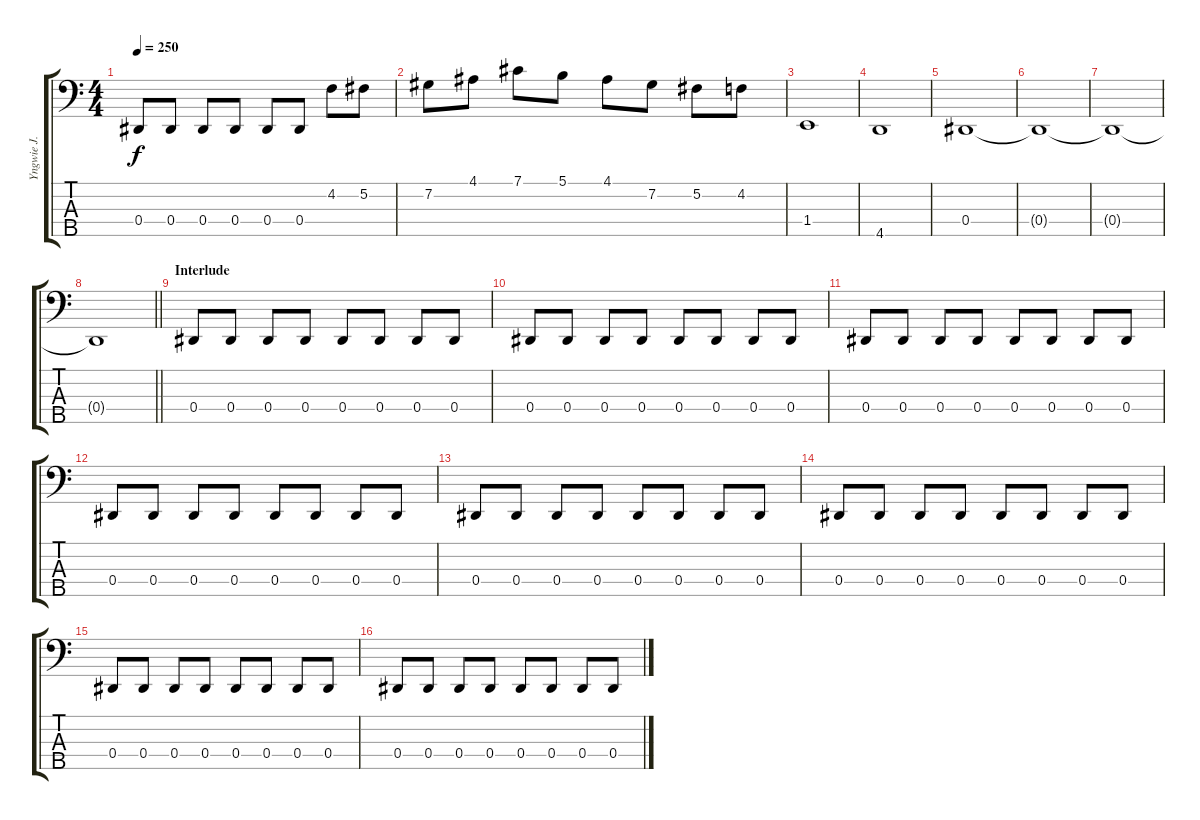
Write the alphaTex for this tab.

\track ("Yngwie J. Malmsteen" "Yngwie J. ") {instrument electricbassfinger}
\staff {score tabs}
\tuning (Gb2 Db2 Ab1 Eb1 Bb0) {hide}
\ts (4 4)
\tempo 250
\clef f4
\ks c
0.4.8{dy f} 0.4.8 0.4.8 0.4.8 0.4.8 0.4.8 4.2.8 5.2.8 |
7.2.8 4.1.8 7.1.8 5.1.8 4.1.8 7.2.8 5.2.8 4.2.8 |
1.4.1 |
4.5.1 |
0.4.1 |
0.4{t}.1 |
0.4{t}.1 |
\barLineRight lightlight
0.4{t}.1 |
\section ("" "Interlude")
0.4.8 0.4.8 0.4.8 0.4.8 0.4.8 0.4.8 0.4.8 0.4.8 |
0.4.8 0.4.8 0.4.8 0.4.8 0.4.8 0.4.8 0.4.8 0.4.8 |
0.4.8 0.4.8 0.4.8 0.4.8 0.4.8 0.4.8 0.4.8 0.4.8 |
0.4.8 0.4.8 0.4.8 0.4.8 0.4.8 0.4.8 0.4.8 0.4.8 |
0.4.8 0.4.8 0.4.8 0.4.8 0.4.8 0.4.8 0.4.8 0.4.8 |
0.4.8 0.4.8 0.4.8 0.4.8 0.4.8 0.4.8 0.4.8 0.4.8 |
0.4.8 0.4.8 0.4.8 0.4.8 0.4.8 0.4.8 0.4.8 0.4.8 |
0.4.8 0.4.8 0.4.8 0.4.8 0.4.8 0.4.8 0.4.8 0.4.8
